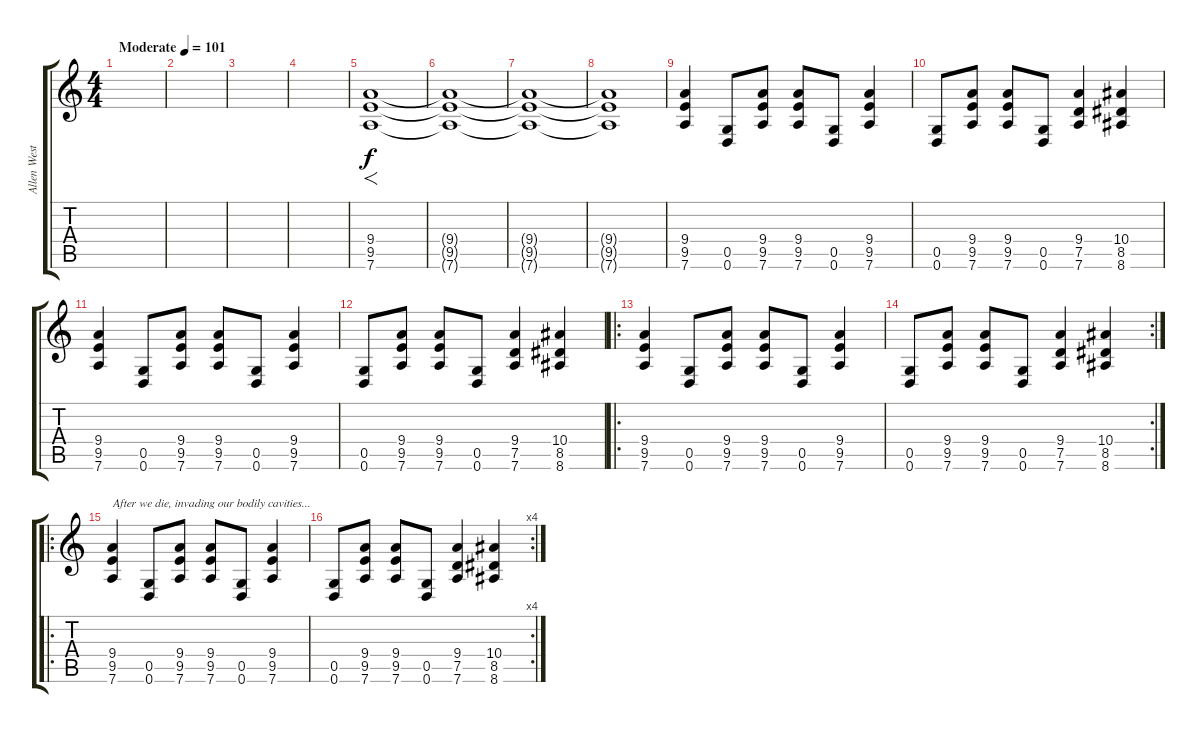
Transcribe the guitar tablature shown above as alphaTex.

\track ("Allen West 2" "Allen West") {instrument distortionguitar}
\staff {score tabs}
\tuning (D4 A3 F3 C3 G2 D2) {hide}
\ts (4 4)
\tempo (101 "Moderate")
\clef g2
\ks c
|
|
|
|
(9.4 9.5 7.6).1{f} |
(9.4{t} 9.5{t} 7.6{t}).1 |
(9.4{t} 9.5{t} 7.6{t}).1 |
(9.4{t} 9.5{t} 7.6{t}).1 |
(9.4 9.5 7.6).4 (0.5 0.6).8 (9.4 9.5 7.6).8 (9.4 9.5 7.6).8 (0.5 0.6).8 (9.4 9.5 7.6).4 |
(0.5 0.6).8 (9.4 9.5 7.6).8 (9.4 9.5 7.6).8 (0.5 0.6).8 (9.4 7.5 7.6).4 (10.4 8.5 8.6).4 |
(9.4 9.5 7.6).4 (0.5 0.6).8 (9.4 9.5 7.6).8 (9.4 9.5 7.6).8 (0.5 0.6).8 (9.4 9.5 7.6).4 |
(0.5 0.6).8 (9.4 9.5 7.6).8 (9.4 9.5 7.6).8 (0.5 0.6).8 (9.4 7.5 7.6).4 (10.4 8.5 8.6).4 |
\ro
(9.4 9.5 7.6).4 (0.5 0.6).8 (9.4 9.5 7.6).8 (9.4 9.5 7.6).8 (0.5 0.6).8 (9.4 9.5 7.6).4 |
\rc 2
(0.5 0.6).8 (9.4 9.5 7.6).8 (9.4 9.5 7.6).8 (0.5 0.6).8 (9.4 7.5 7.6).4 (10.4 8.5 8.6).4 |
\ro
(9.4 9.5 7.6).4{txt "After we die, invading our bodily cavities..."} (0.5 0.6).8 (9.4 9.5 7.6).8 (9.4 9.5 7.6).8 (0.5 0.6).8 (9.4 9.5 7.6).4 |
\rc 4
(0.5 0.6).8 (9.4 9.5 7.6).8 (9.4 9.5 7.6).8 (0.5 0.6).8 (9.4 7.5 7.6).4 (10.4 8.5 8.6).4
